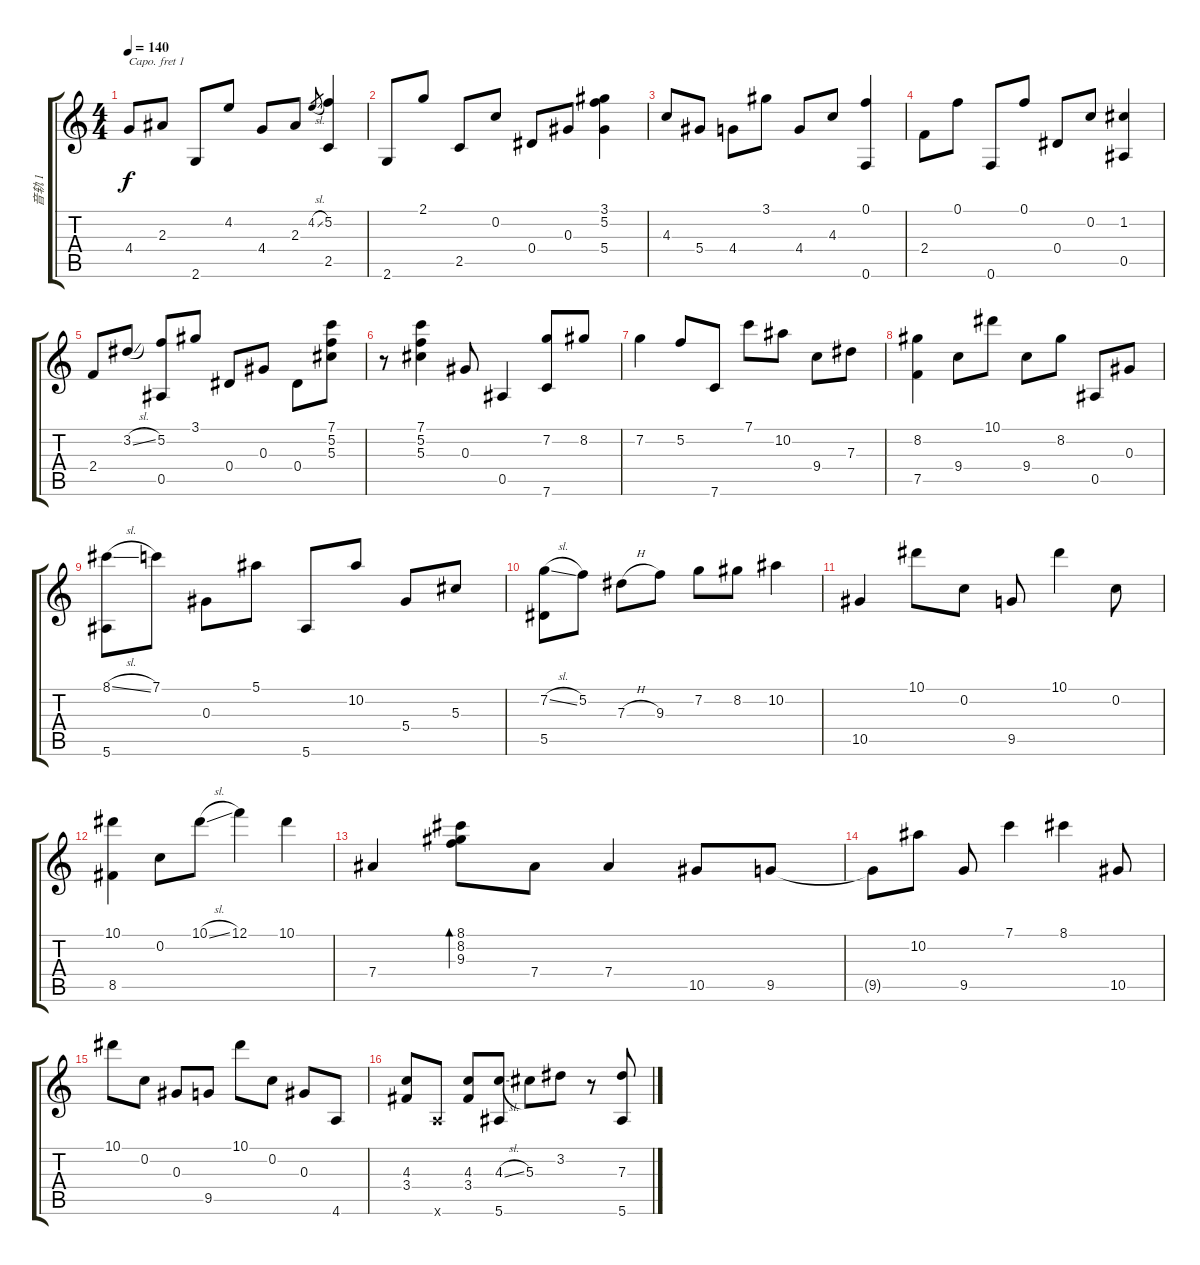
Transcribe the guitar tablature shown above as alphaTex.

\track ("音轨 1" "音轨 1") {instrument acousticguitarsteel}
\staff {score tabs}
\capo 1
\tuning (E4 B3 G3 D3 A2 E2) {hide}
\ts (4 4)
\tempo 140
\clef g2
\ks c
4.4.8{dy f} 2.3.8 2.6.8 4.2.8 4.4.8 2.3.8 4.2{sl}.8{gr} (5.2 2.5).4 |
2.6.8 2.1.8 2.5.8 0.2.8 0.4.8 0.3.8 (3.1 5.2 5.4).4 |
4.3.8 5.4.8 4.4.8 3.1.8 4.4.8 4.3.8 (0.1 0.6).4 |
2.4.8 0.1.8 0.6.8 0.1.8 0.4.8 0.2.8 (1.2 0.5).4 |
2.4.8 3.2{sl}.8 (5.2 0.5).8 3.1.8 0.4.8 0.3.8 0.4.8 (7.1 5.2 5.3).8 |
r.8 (7.1 5.2 5.3).4 0.3.8 0.5.4 (7.2 7.6).8 8.2.8 |
7.2.4 5.2.8 7.6.8 7.1.8 10.2.8 9.4.8 7.3.8 |
(8.2 7.5).4 9.4.8 10.1.8 9.4.8 8.2.8 0.5.8 0.3.8 |
(8.1{sl} 5.6).8 7.1.8 0.3.8 5.1.8 5.6.8 10.2.8 5.4.8 5.3.8 |
(7.2{sl} 5.5).8 5.2.8 7.3{h}.8 9.3.8 7.2.8 8.2.8 10.2.4 |
10.5.4 10.1.8 0.2.8 9.5.8 10.1.4 0.2.8 |
(10.1 8.5).4 0.2.8 10.1{sl}.8 12.1.4 10.1.4 |
7.4.4 (8.1 8.2 9.3).8{bd 480} 7.4.8 7.4.4 10.5.8 9.5.8 |
9.5{t}.8 10.2.8 9.5.8 7.1.4 8.1.4 10.5.8 |
10.1.8 0.2.8 0.3.8 9.5.8 10.1.8 0.2.8 0.3.8 4.6.8 |
(4.3 3.4).8 4.6{x}.8 (4.3 3.4).8 (4.3{sl} 5.6).8 5.3.8 3.2.8 r.8 (7.3{h} 5.6).8
